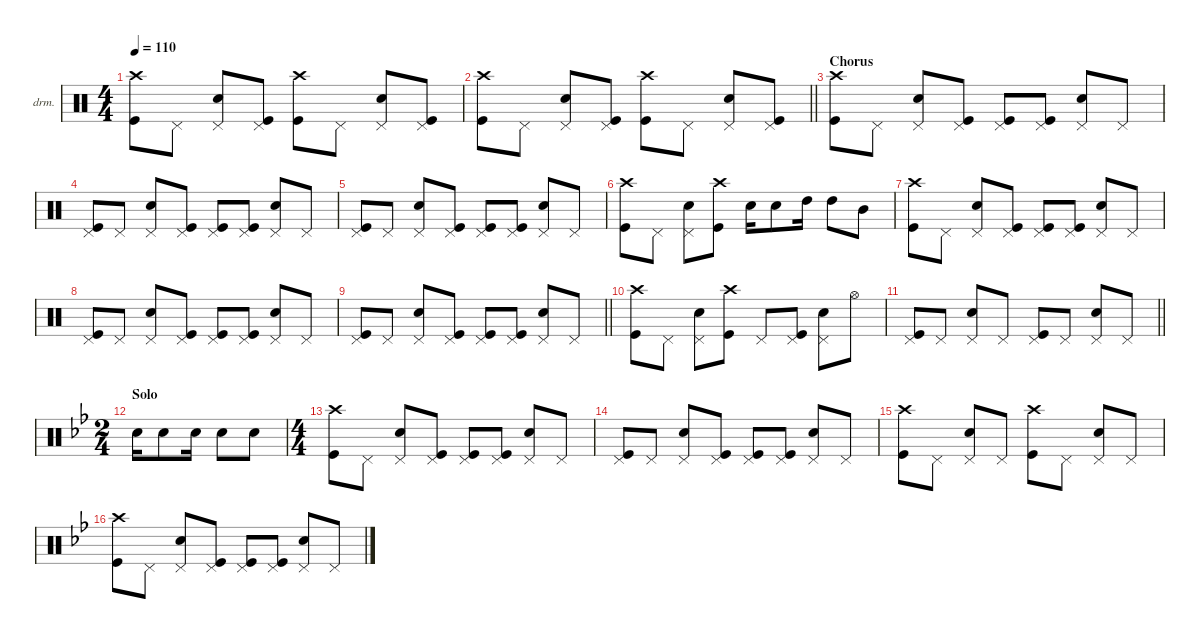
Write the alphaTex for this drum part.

\defaultSystemsLayout 4
\hideDynamics
\bracketExtendMode nobrackets
\firstSystemTrackNameOrientation horizontal
\otherSystemsTrackNameOrientation horizontal
\track ("Trommer" "drm.") {instrument percussion}
\staff {score}
\articulation defaults
\ts (4 4)
\tempo 110
\clef neutral
\ks c
("Crash high (hit)" "Kick (hit)").8{dy f} "Pedal Hi-Hat (hit)".8 ("Pedal Hi-Hat (hit)" "Snare (hit) 2").8 ("Pedal Hi-Hat (hit)" "Kick (hit)").8 ("Crash high (hit)" "Kick (hit)").8 "Pedal Hi-Hat (hit)".8 ("Pedal Hi-Hat (hit)" "Snare (hit) 2").8 ("Pedal Hi-Hat (hit)" "Kick (hit)").8 |
\barLineRight lightlight
("Crash high (hit)" "Kick (hit)").8 "Pedal Hi-Hat (hit)".8 ("Pedal Hi-Hat (hit)" "Snare (hit) 2").8 ("Pedal Hi-Hat (hit)" "Kick (hit)").8 ("Crash high (hit)" "Kick (hit)").8 "Pedal Hi-Hat (hit)".8 ("Pedal Hi-Hat (hit)" "Snare (hit) 2").8 ("Pedal Hi-Hat (hit)" "Kick (hit)").8 |
\section ("" "Chorus")
("Crash high (hit)" "Kick (hit)").8 "Pedal Hi-Hat (hit)".8 ("Pedal Hi-Hat (hit)" "Snare (hit) 2").8 ("Pedal Hi-Hat (hit)" "Kick (hit)").8 ("Pedal Hi-Hat (hit)" "Kick (hit)").8 ("Pedal Hi-Hat (hit)" "Kick (hit)").8 ("Pedal Hi-Hat (hit)" "Snare (hit) 2").8 "Pedal Hi-Hat (hit)".8 |
("Pedal Hi-Hat (hit)" "Kick (hit)").8 "Pedal Hi-Hat (hit)".8 ("Pedal Hi-Hat (hit)" "Snare (hit) 2").8 ("Pedal Hi-Hat (hit)" "Kick (hit)").8 ("Pedal Hi-Hat (hit)" "Kick (hit)").8 ("Pedal Hi-Hat (hit)" "Kick (hit)").8 ("Pedal Hi-Hat (hit)" "Snare (hit) 2").8 "Pedal Hi-Hat (hit)".8 |
("Pedal Hi-Hat (hit)" "Kick (hit)").8 "Pedal Hi-Hat (hit)".8 ("Pedal Hi-Hat (hit)" "Snare (hit) 2").8 ("Pedal Hi-Hat (hit)" "Kick (hit)").8 ("Pedal Hi-Hat (hit)" "Kick (hit)").8 ("Pedal Hi-Hat (hit)" "Kick (hit)").8 ("Pedal Hi-Hat (hit)" "Snare (hit) 2").8 "Pedal Hi-Hat (hit)".8 |
("Crash high (hit)" "Kick (hit)").8 "Pedal Hi-Hat (hit)".8 ("Pedal Hi-Hat (hit)" "Snare (hit) 2").8 ("Crash high (hit)" "Kick (hit)").8 "Snare (hit) 2".16 "Snare (hit) 2".8 "High Tom (hit)".16 "High Tom (hit)".8 "Mid Tom (hit)".8 |
("Crash high (hit)" "Kick (hit)").8 "Pedal Hi-Hat (hit)".8 ("Pedal Hi-Hat (hit)" "Snare (hit) 2").8 ("Pedal Hi-Hat (hit)" "Kick (hit)").8 ("Pedal Hi-Hat (hit)" "Kick (hit)").8 ("Pedal Hi-Hat (hit)" "Kick (hit)").8 ("Pedal Hi-Hat (hit)" "Snare (hit) 2").8 "Pedal Hi-Hat (hit)".8 |
("Pedal Hi-Hat (hit)" "Kick (hit)").8 "Pedal Hi-Hat (hit)".8 ("Pedal Hi-Hat (hit)" "Snare (hit) 2").8 ("Pedal Hi-Hat (hit)" "Kick (hit)").8 ("Pedal Hi-Hat (hit)" "Kick (hit)").8 ("Pedal Hi-Hat (hit)" "Kick (hit)").8 ("Pedal Hi-Hat (hit)" "Snare (hit) 2").8 "Pedal Hi-Hat (hit)".8 |
\barLineRight lightlight
("Pedal Hi-Hat (hit)" "Kick (hit)").8 "Pedal Hi-Hat (hit)".8 ("Pedal Hi-Hat (hit)" "Snare (hit) 2").8 ("Pedal Hi-Hat (hit)" "Kick (hit)").8 ("Pedal Hi-Hat (hit)" "Kick (hit)").8 ("Pedal Hi-Hat (hit)" "Kick (hit)").8 ("Pedal Hi-Hat (hit)" "Snare (hit) 2").8 "Pedal Hi-Hat (hit)".8 |
("Crash high (hit)" "Kick (hit)").8 "Pedal Hi-Hat (hit)".8 ("Pedal Hi-Hat (hit)" "Snare (hit) 2").8 ("Crash high (hit)" "Kick (hit)").8 "Pedal Hi-Hat (hit)".8 ("Pedal Hi-Hat (hit)" "Kick (hit)").8 ("Pedal Hi-Hat (hit)" "Snare (hit) 2").8 "Hi-Hat (open)".8 |
\barLineRight lightlight
("Pedal Hi-Hat (hit)" "Kick (hit)").8 "Pedal Hi-Hat (hit)".8 ("Pedal Hi-Hat (hit)" "Snare (hit) 2").8 "Pedal Hi-Hat (hit)".8 ("Pedal Hi-Hat (hit)" "Kick (hit)").8 "Pedal Hi-Hat (hit)".8 ("Pedal Hi-Hat (hit)" "Snare (hit) 2").8 "Pedal Hi-Hat (hit)".8 |
\ts (2 4)
\beaming (8 2 2 2 2)
\section ("" "Solo")
\ks bb "Snare (hit) 2".16 "Snare (hit) 2".8 "Snare (hit) 2".16 "Snare (hit) 2".8 "Snare (hit) 2".8
|
\ts (4 4)
\beaming (8 2 2 2 2)
("Crash high (hit)" "Kick (hit)").8 "Pedal Hi-Hat (hit)".8 ("Pedal Hi-Hat (hit)" "Snare (hit) 2").8 ("Pedal Hi-Hat (hit)" "Kick (hit)").8 ("Pedal Hi-Hat (hit)" "Kick (hit)").8 ("Pedal Hi-Hat (hit)" "Kick (hit)").8 ("Pedal Hi-Hat (hit)" "Snare (hit) 2").8 "Pedal Hi-Hat (hit)".8 |
("Pedal Hi-Hat (hit)" "Kick (hit)").8 "Pedal Hi-Hat (hit)".8 ("Pedal Hi-Hat (hit)" "Snare (hit) 2").8 ("Pedal Hi-Hat (hit)" "Kick (hit)").8 ("Pedal Hi-Hat (hit)" "Kick (hit)").8 ("Pedal Hi-Hat (hit)" "Kick (hit)").8 ("Pedal Hi-Hat (hit)" "Snare (hit) 2").8 "Pedal Hi-Hat (hit)".8 |
("Crash high (hit)" "Kick (hit)").8 "Pedal Hi-Hat (hit)".8 ("Pedal Hi-Hat (hit)" "Snare (hit) 2").8 "Pedal Hi-Hat (hit)".8 ("Crash high (hit)" "Kick (hit)").8 "Pedal Hi-Hat (hit)".8 ("Pedal Hi-Hat (hit)" "Snare (hit) 2").8 "Pedal Hi-Hat (hit)".8 |
("Crash high (hit)" "Kick (hit)").8 "Pedal Hi-Hat (hit)".8 ("Pedal Hi-Hat (hit)" "Snare (hit) 2").8 ("Pedal Hi-Hat (hit)" "Kick (hit)").8 ("Pedal Hi-Hat (hit)" "Kick (hit)").8 ("Pedal Hi-Hat (hit)" "Kick (hit)").8 ("Pedal Hi-Hat (hit)" "Snare (hit) 2").8 "Pedal Hi-Hat (hit)".8
